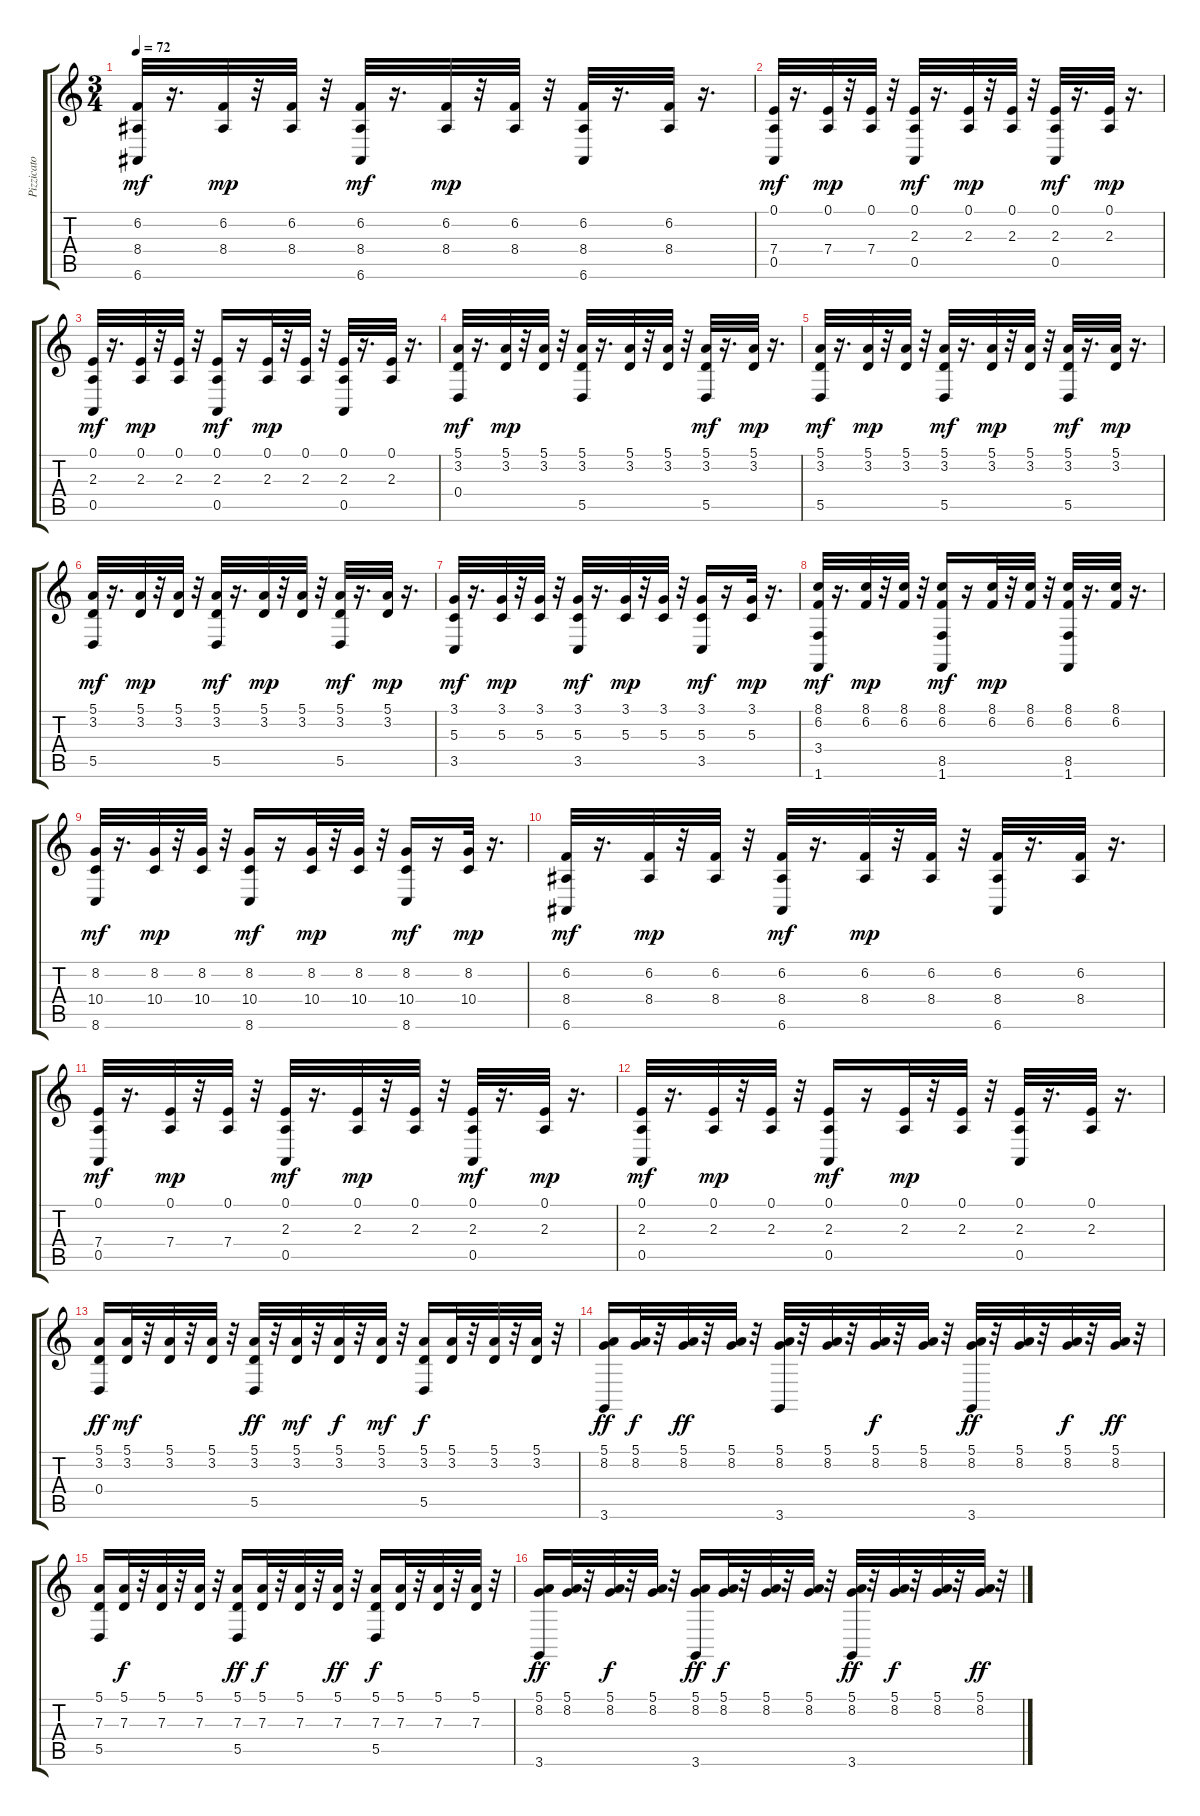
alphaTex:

\track ("Pizzicato" "Pizzicato") {instrument pizzicatostrings}
\staff {score tabs}
\tuning (E4 B3 G3 D3 A2 E2) {hide}
\ts (3 4)
\tempo 72
\clef g2
\ks c
(6.2 8.4 6.6).32{dy mf} r.16{d} (6.2 8.4).32{dy mp} r.32 (6.2 8.4).32 r.32 (6.2 8.4 6.6).32{dy mf} r.16{d} (6.2 8.4).32{dy mp} r.32 (6.2 8.4).32 r.32 (6.2 8.4 6.6).32 r.16{d} (6.2 8.4).32 r.16{d} |
(0.1 7.4 0.5).32{dy mf} r.16{d} (0.1 7.4).32{dy mp} r.32 (0.1 7.4).32 r.32 (0.1 2.3 0.5).32{dy mf} r.16{d} (0.1 2.3).32{dy mp} r.32 (0.1 2.3).32 r.32 (0.1 2.3 0.5).32{dy mf} r.16{d} (0.1 2.3).32{dy mp} r.16{d} |
(0.1 2.3 0.5).32{dy mf} r.16{d} (0.1 2.3).32{dy mp} r.32 (0.1 2.3).32 r.32 (0.1 2.3 0.5).16{dy mf} r.16 (0.1 2.3).32{dy mp} r.32 (0.1 2.3).32 r.32 (0.1 2.3 0.5).32 r.16{d} (0.1 2.3).32 r.16{d} |
(5.1 3.2 0.4).32{dy mf} r.16{d} (5.1 3.2).32{dy mp} r.32 (5.1 3.2).32 r.32 (5.1 3.2 5.5).32 r.16{d} (5.1 3.2).32 r.32 (5.1 3.2).32 r.32 (5.1 3.2 5.5).32{dy mf} r.16{d} (5.1 3.2).32{dy mp} r.16{d} |
(5.1 3.2 5.5).32{dy mf} r.16{d} (5.1 3.2).32{dy mp} r.32 (5.1 3.2).32 r.32 (5.1 3.2 5.5).32{dy mf} r.16{d} (5.1 3.2).32{dy mp} r.32 (5.1 3.2).32 r.32 (5.1 3.2 5.5).32{dy mf} r.16{d} (5.1 3.2).32{dy mp} r.16{d} |
(5.1 3.2 5.5).32{dy mf} r.16{d} (5.1 3.2).32{dy mp} r.32 (5.1 3.2).32 r.32 (5.1 3.2 5.5).32{dy mf} r.16{d} (5.1 3.2).32{dy mp} r.32 (5.1 3.2).32 r.32 (5.1 3.2 5.5).32{dy mf} r.16{d} (5.1 3.2).32{dy mp} r.16{d} |
(3.1 5.3 3.5).32{dy mf} r.16{d} (3.1 5.3).32{dy mp} r.32 (3.1 5.3).32 r.32 (3.1 5.3 3.5).32{dy mf} r.16{d} (3.1 5.3).32{dy mp} r.32 (3.1 5.3).32 r.32 (3.1 5.3 3.5).16{dy mf} r.16 (3.1 5.3).32{dy mp} r.16{d} |
(8.1 6.2 3.4 1.6).32{dy mf} r.16{d} (8.1 6.2).32{dy mp} r.32 (8.1 6.2).32 r.32 (8.1 6.2 8.5 1.6).16{dy mf} r.16 (8.1 6.2).32{dy mp} r.32 (8.1 6.2).32 r.32 (8.1 6.2 8.5 1.6).32 r.16{d} (8.1 6.2).32 r.16{d} |
(8.2 10.4 8.6).32{dy mf} r.16{d} (8.2 10.4).32{dy mp} r.32 (8.2 10.4).32 r.32 (8.2 10.4 8.6).16{dy mf} r.16 (8.2 10.4).32{dy mp} r.32 (8.2 10.4).32 r.32 (8.2 10.4 8.6).16{dy mf} r.16 (8.2 10.4).32{dy mp} r.16{d} |
(6.2 8.4 6.6).32{dy mf} r.16{d} (6.2 8.4).32{dy mp} r.32 (6.2 8.4).32 r.32 (6.2 8.4 6.6).32{dy mf} r.16{d} (6.2 8.4).32{dy mp} r.32 (6.2 8.4).32 r.32 (6.2 8.4 6.6).32 r.16{d} (6.2 8.4).32 r.16{d} |
(0.1 7.4 0.5).32{dy mf} r.16{d} (0.1 7.4).32{dy mp} r.32 (0.1 7.4).32 r.32 (0.1 2.3 0.5).32{dy mf} r.16{d} (0.1 2.3).32{dy mp} r.32 (0.1 2.3).32 r.32 (0.1 2.3 0.5).32{dy mf} r.16{d} (0.1 2.3).32{dy mp} r.16{d} |
(0.1 2.3 0.5).32{dy mf} r.16{d} (0.1 2.3).32{dy mp} r.32 (0.1 2.3).32 r.32 (0.1 2.3 0.5).16{dy mf} r.16 (0.1 2.3).32{dy mp} r.32 (0.1 2.3).32 r.32 (0.1 2.3 0.5).32 r.16{d} (0.1 2.3).32 r.16{d} |
(5.1 3.2 0.4).16{dy ff} (5.1 3.2).32{dy mf} r.32 (5.1 3.2).32 r.32 (5.1 3.2).32 r.32 (5.1 3.2 5.5).32{dy ff} r.32 (5.1 3.2).32{dy mf} r.32 (5.1 3.2).32{dy f} r.32 (5.1 3.2).32{dy mf} r.32 (5.1 3.2 5.5).16{dy f} (5.1 3.2).32 r.32 (5.1 3.2).32 r.32 (5.1 3.2).32 r.32 |
(5.1 8.2 3.6).16{dy ff} (5.1 8.2).32{dy f} r.32 (5.1 8.2).32{dy ff} r.32 (5.1 8.2).32 r.32 (5.1 8.2 3.6).32 r.32 (5.1 8.2).32 r.32 (5.1 8.2).32{dy f} r.32 (5.1 8.2).32 r.32 (5.1 8.2 3.6).32{dy ff} r.32 (5.1 8.2).32 r.32 (5.1 8.2).32{dy f} r.32 (5.1 8.2).32{dy ff} r.32 |
(5.1 7.3 5.5).16 (5.1 7.3).32{dy f} r.32 (5.1 7.3).32 r.32 (5.1 7.3).32 r.32 (5.1 7.3 5.5).16{dy ff} (5.1 7.3).32{dy f} r.32 (5.1 7.3).32 r.32 (5.1 7.3).32{dy ff} r.32 (5.1 7.3 5.5).16{dy f} (5.1 7.3).32 r.32 (5.1 7.3).32 r.32 (5.1 7.3).32 r.32 |
(5.1 8.2 3.6).16{dy ff} (5.1 8.2).32 r.32 (5.1 8.2).32{dy f} r.32 (5.1 8.2).32 r.32 (5.1 8.2 3.6).16{dy ff} (5.1 8.2).32{dy f} r.32 (5.1 8.2).32 r.32 (5.1 8.2).32 r.32 (5.1 8.2 3.6).32{dy ff} r.32 (5.1 8.2).32{dy f} r.32 (5.1 8.2).32 r.32 (5.1 8.2).32{dy ff} r.32
